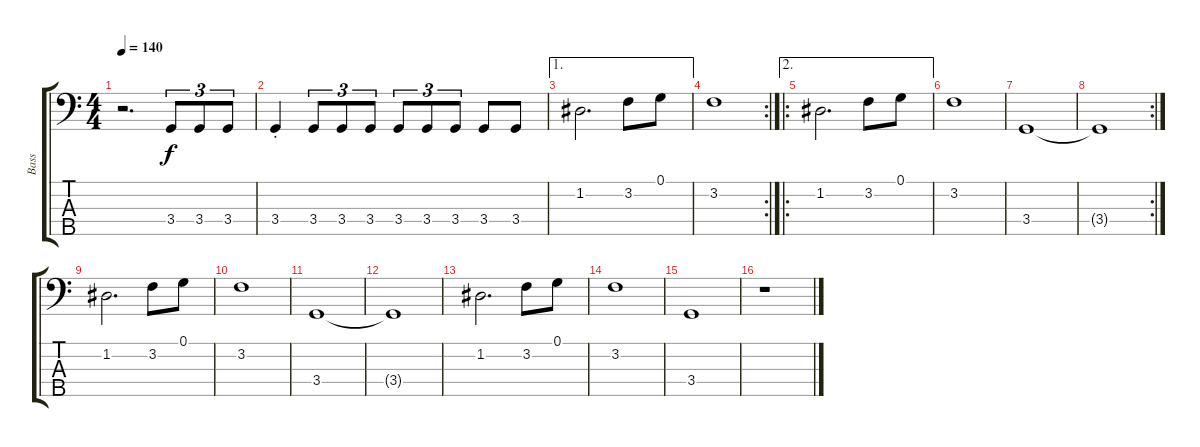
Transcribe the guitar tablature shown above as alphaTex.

\track ("Bass" "Bass") {instrument electricbassfinger}
\staff {score tabs}
\tuning (G2 D2 A1 E1 B0) {hide}
\ts (4 4)
\tempo 140
\clef f4
\ks c
r.2{d dy f} 3.4.8{tu (3 2)} 3.4.8{tu (3 2)} 3.4.8{tu (3 2)} |
3.4{st}.4 3.4.8{tu (3 2)} 3.4.8{tu (3 2)} 3.4.8{tu (3 2)} 3.4.8{tu (3 2)} 3.4.8{tu (3 2)} 3.4.8{tu (3 2)} 3.4.8 3.4.8 |
\ae 1
1.2.2{d} 3.2.8 0.1.8 |
\rc 2
3.2.1 |
\ae 2
\ro
1.2.2{d} 3.2.8 0.1.8 |
3.2.1 |
3.4.1 |
\rc 2
3.4{t}.1 |
1.2.2{d} 3.2.8 0.1.8 |
3.2.1 |
3.4.1 |
3.4{t}.1 |
1.2.2{d} 3.2.8 0.1.8 |
3.2.1 |
3.4.1 |
r.1
